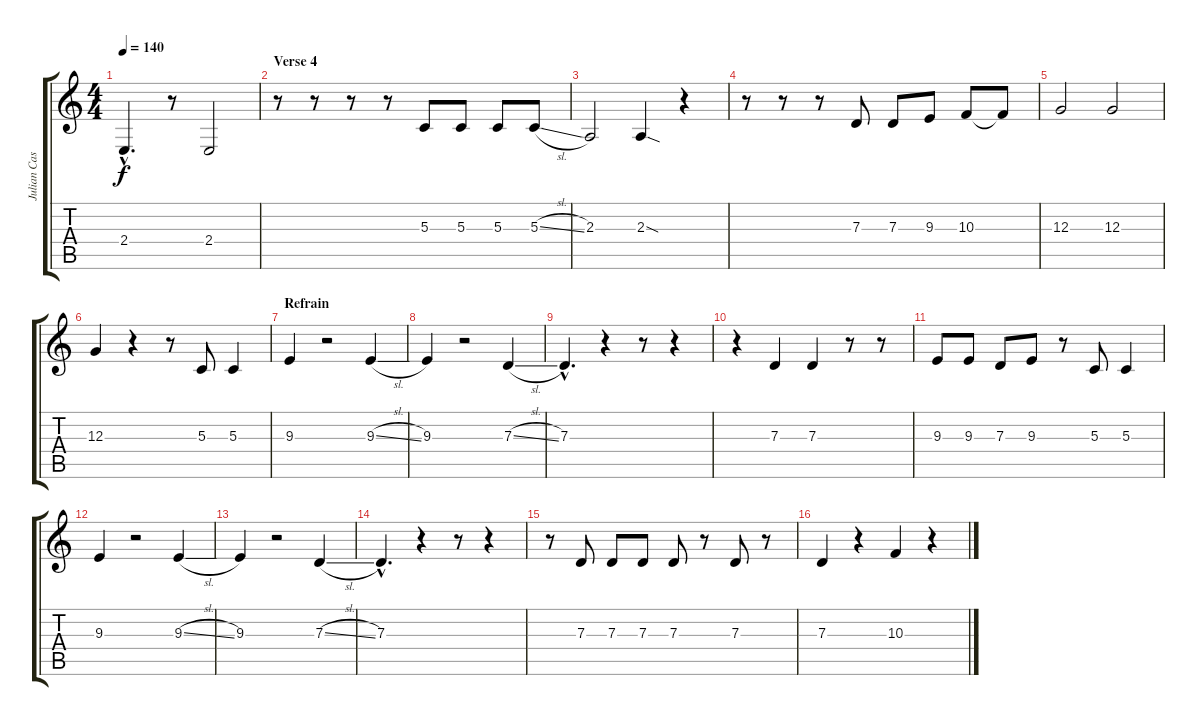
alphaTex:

\track ("Julian Casablancas - Voice" "Julian Cas") {instrument lead6voice}
\staff {score tabs}
\tuning (E4 B3 G3 D3 A2 E2) {hide}
\ts (4 4)
\tempo 140
\clef g2
\ks c
2.4{hac}.4{d dy f} r.8 2.4.2 |
\section ("" "Verse 4")
r.8 r.8 r.8 r.8 5.3.8 5.3.8 5.3.8 5.3{sl}.8 |
2.3.2 2.3{sod}.4 r.4 |
r.8 r.8 r.8 7.3.8 7.3.8 9.3.8 10.3.8 10.3{t}.8 |
12.3.2 12.3.2 |
12.3.4 r.4 r.8 5.3.8 5.3.4 |
\section ("" "Refrain")
9.3.4 r.2 9.3{sl}.4 |
9.3.4 r.2 7.3{sl}.4 |
7.3{hac}.4{d} r.4 r.8 r.4 |
r.4 7.3.4 7.3.4 r.8 r.8 |
9.3.8 9.3.8 7.3.8 9.3.8 r.8 5.3.8 5.3.4 |
9.3.4 r.2 9.3{sl}.4 |
9.3.4 r.2 7.3{sl}.4 |
7.3{hac}.4{d} r.4 r.8 r.4 |
r.8 7.3.8 7.3.8 7.3.8 7.3.8 r.8 7.3.8 r.8 |
7.3.4 r.4 10.3.4 r.4
